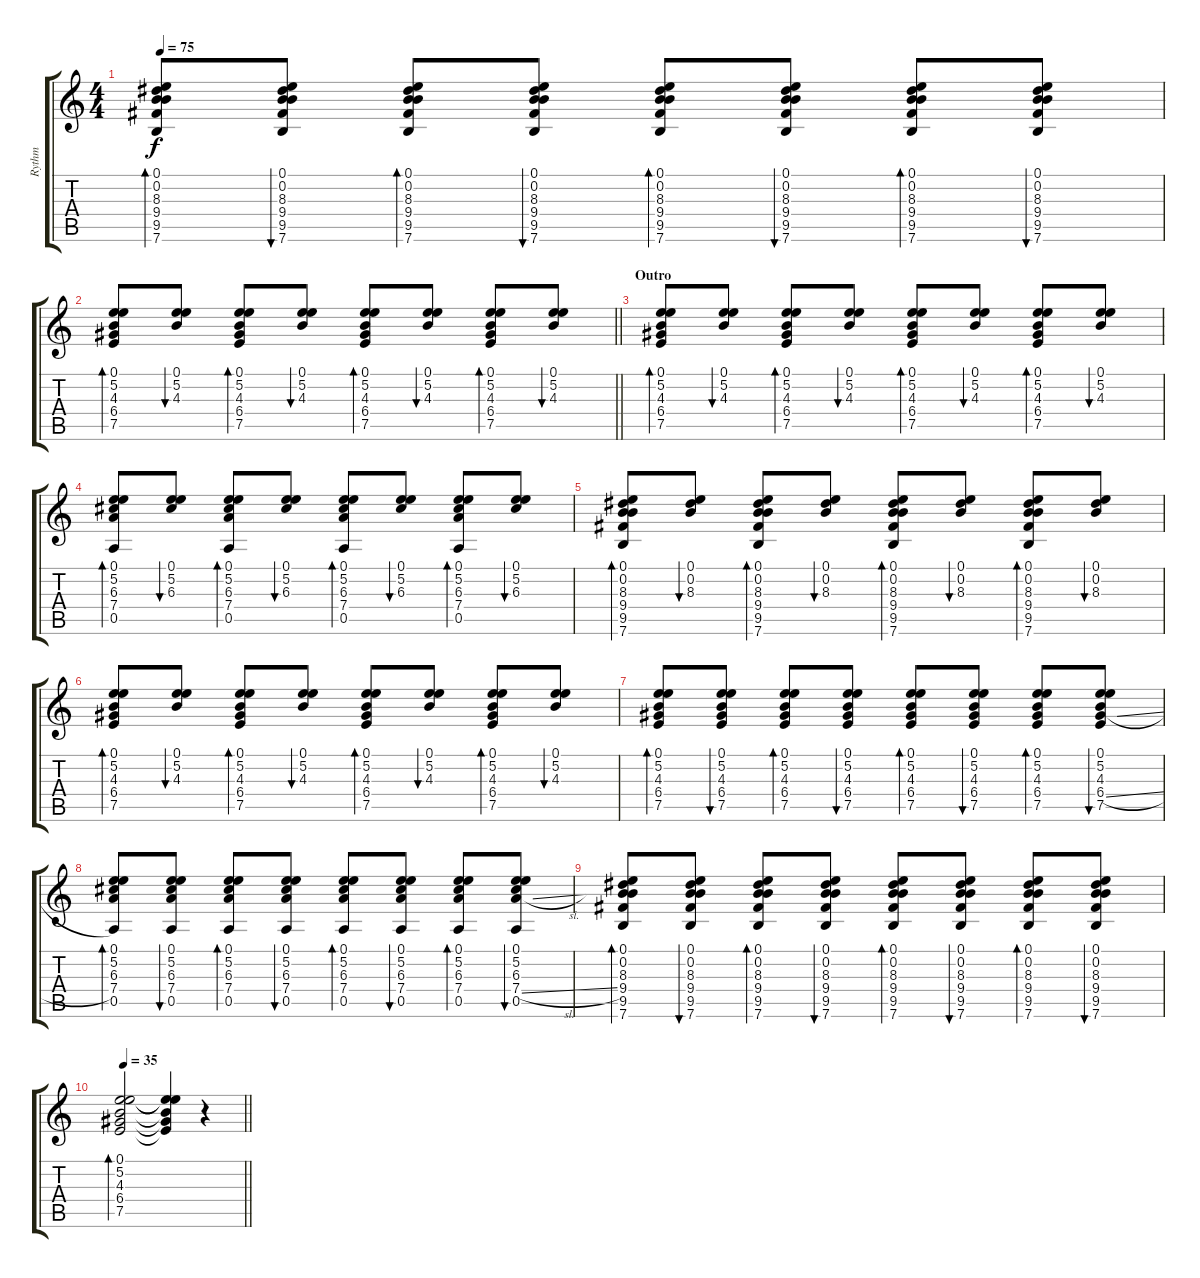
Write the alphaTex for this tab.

\track ("Rythm" "Rythm") {instrument acousticguitarnylon}
\staff {score tabs}
\tuning (E4 B3 G3 D3 A2 E2) {hide}
\ts (4 4)
\tempo 75
\clef g2
\ks c
(0.1 0.2 8.3 9.4 9.5 7.6).8{bd 30 dy f} (0.1 0.2 8.3 9.4 9.5 7.6).8{bu 30} (0.1 0.2 8.3 9.4 9.5 7.6).8{bd 30} (0.1 0.2 8.3 9.4 9.5 7.6).8{bu 30} (0.1 0.2 8.3 9.4 9.5 7.6).8{bd 30} (0.1 0.2 8.3 9.4 9.5 7.6).8{bu 30} (0.1 0.2 8.3 9.4 9.5 7.6).8{bd 30} (0.1 0.2 8.3 9.4 9.5 7.6).8{bu 30} |
\barLineRight lightlight
(0.1 5.2 4.3 6.4 7.5).8{bd 30} (0.1 5.2 4.3).8{bu 30} (0.1 5.2 4.3 6.4 7.5).8{bd 30} (0.1 5.2 4.3).8{bu 30} (0.1 5.2 4.3 6.4 7.5).8{bd 30} (0.1 5.2 4.3).8{bu 30} (0.1 5.2 4.3 6.4 7.5).8{bd 30} (0.1 5.2 4.3).8{bu 30} |
\section ("" "Outro")
(0.1 5.2 4.3 6.4 7.5).8{bd 30} (0.1 5.2 4.3).8{bu 30} (0.1 5.2 4.3 6.4 7.5).8{bd 30} (0.1 5.2 4.3).8{bu 30} (0.1 5.2 4.3 6.4 7.5).8{bd 30} (0.1 5.2 4.3).8{bu 30} (0.1 5.2 4.3 6.4 7.5).8{bd 30} (0.1 5.2 4.3).8{bu 30} |
(0.1 5.2 6.3 7.4 0.5).8{bd 30} (0.1 5.2 6.3).8{bu 30} (0.1 5.2 6.3 7.4 0.5).8{bd 30} (0.1 5.2 6.3).8{bu 30} (0.1 5.2 6.3 7.4 0.5).8{bd 30} (0.1 5.2 6.3).8{bu 30} (0.1 5.2 6.3 7.4 0.5).8{bd 30} (0.1 5.2 6.3).8{bu 30} |
(0.1 0.2 8.3 9.4 9.5 7.6).8{bd 30} (0.1 0.2 8.3).8{bu 30} (0.1 0.2 8.3 9.4 9.5 7.6).8{bd 30} (0.1 0.2 8.3).8{bu 30} (0.1 0.2 8.3 9.4 9.5 7.6).8{bd 30} (0.1 0.2 8.3).8{bu 30} (0.1 0.2 8.3 9.4 9.5 7.6).8{bd 30} (0.1 0.2 8.3).8{bu 30} |
(0.1 5.2 4.3 6.4 7.5).8{bd 30} (0.1 5.2 4.3).8{bu 30} (0.1 5.2 4.3 6.4 7.5).8{bd 30} (0.1 5.2 4.3).8{bu 30} (0.1 5.2 4.3 6.4 7.5).8{bd 30} (0.1 5.2 4.3).8{bu 30} (0.1 5.2 4.3 6.4 7.5).8{bd 30} (0.1 5.2 4.3).8{bu 30} |
(0.1 5.2 4.3 6.4 7.5).8{bd 30} (0.1 5.2 4.3 6.4 7.5).8{bu 30} (0.1 5.2 4.3 6.4 7.5).8{bd 30} (0.1 5.2 4.3 6.4 7.5).8{bu 30} (0.1 5.2 4.3 6.4 7.5).8{bd 30} (0.1 5.2 4.3 6.4 7.5).8{bu 30} (0.1 5.2 4.3 6.4 7.5).8{bd 30} (0.1 5.2 4.3 6.4{sl} 7.5).8{bu 30} |
(0.1 5.2 6.3 7.4 0.5).8{bd 30} (0.1 5.2 6.3 7.4 0.5).8{bu 30} (0.1 5.2 6.3 7.4 0.5).8{bd 30} (0.1 5.2 6.3 7.4 0.5).8{bu 30} (0.1 5.2 6.3 7.4 0.5).8{bd 30} (0.1 5.2 6.3 7.4 0.5).8{bu 30} (0.1 5.2 6.3 7.4 0.5).8{bd 30} (0.1 5.2 6.3 7.4{sl} 0.5).8{bu 30} |
(0.1 0.2 8.3 9.4 9.5 7.6).8{bd 30} (0.1 0.2 8.3 9.4 9.5 7.6).8{bu 30} (0.1 0.2 8.3 9.4 9.5 7.6).8{bd 30} (0.1 0.2 8.3 9.4 9.5 7.6).8{bu 30} (0.1 0.2 8.3 9.4 9.5 7.6).8{bd 30} (0.1 0.2 8.3 9.4 9.5 7.6).8{bu 30} (0.1 0.2 8.3 9.4 9.5 7.6).8{bd 30} (0.1 0.2 8.3 9.4 9.5 7.6).8{bu 30} |
\tempo 35
\barLineRight lightlight
(0.1 5.2 4.3 6.4 7.5).2{bd 30} (0.1{t} 5.2{t} 4.3{t} 6.4{t} 7.5{t}).4 r.4
